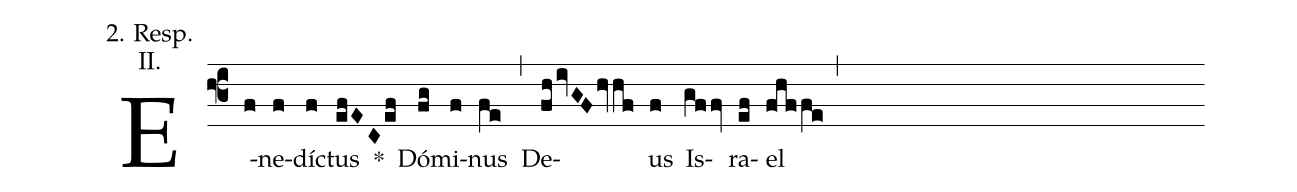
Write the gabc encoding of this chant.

annotation: 2. Resp.;
annotation: II.;
%%
(f3)
E(f)ne(f)díc(f)tus(efECef) *() Dó(fg)mi(f)nus(fe) (,)
De(fhivGFhvhf)us(f) Is(gffv)ra(ef)el(fhffe) (,)
